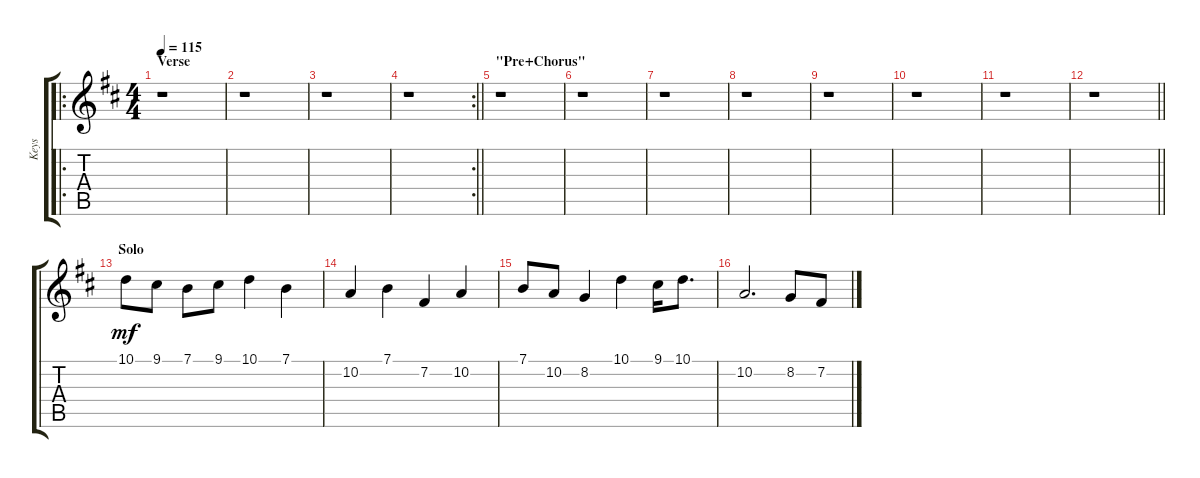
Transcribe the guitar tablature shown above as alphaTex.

\track ("Keys" "Keys") {instrument synthbrass2}
\staff {score tabs}
\tuning (E4 B3 G3 D3 A2 E2) {hide}
\ro
\ts (4 4)
\section ("" "Verse")
\tempo 115
\clef g2
\ks d
r.1{dy mf} |
r.1 |
r.1 |
\rc 2
\barLineRight lightlight
r.1 |
\section ("" "\"Pre+Chorus\"")
r.1 |
r.1 |
r.1 |
r.1 |
r.1 |
r.1 |
r.1 |
\barLineRight lightlight
r.1 |
\section ("" "Solo")
10.1.8 9.1.8 7.1.8 9.1.8 10.1.4 7.1.4 |
10.2.4 7.1.4 7.2.4 10.2.4 |
7.1.8 10.2.8 8.2.4 10.1.4 9.1.16 10.1.8{d} |
10.2.2{d} 8.2.8 7.2.8
